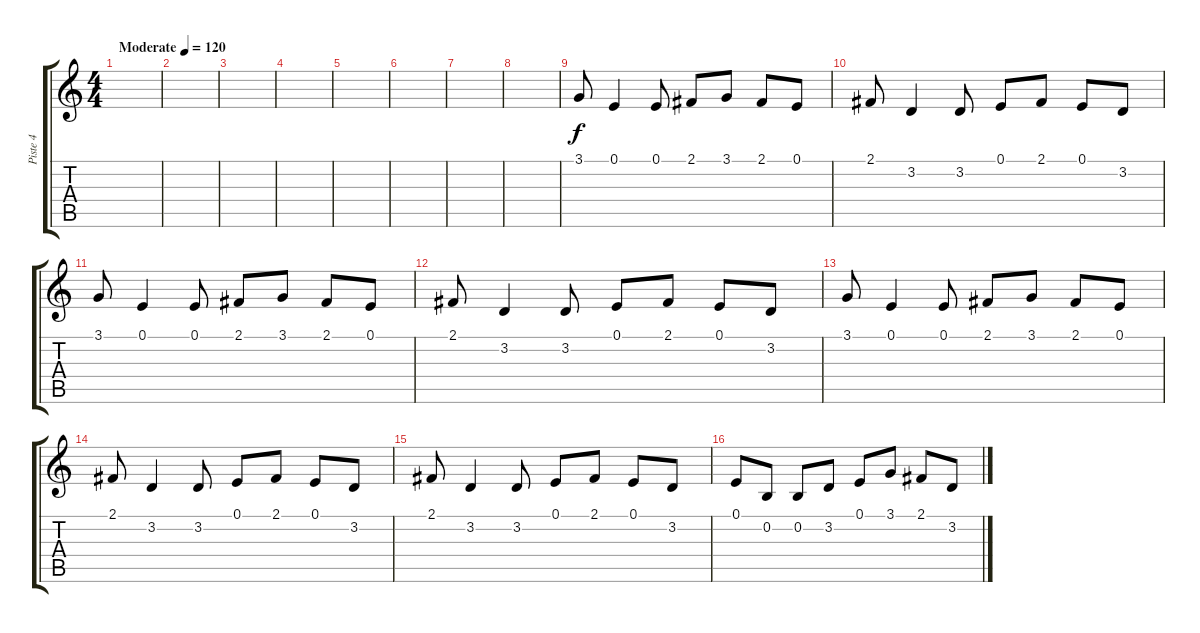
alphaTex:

\track ("Piste 4" "Piste 4") {instrument pad3polysynth}
\staff {score tabs}
\tuning (E4 B3 G3 D3 A2 E2) {hide}
\ts (4 4)
\tempo (120 "Moderate")
\clef g2
\ks c
|
|
|
|
|
|
|
|
3.1.8 0.1.4 0.1.8 2.1.8 3.1.8 2.1.8 0.1.8 |
2.1.8 3.2.4 3.2.8 0.1.8 2.1.8 0.1.8 3.2.8 |
3.1.8 0.1.4 0.1.8 2.1.8 3.1.8 2.1.8 0.1.8 |
2.1.8 3.2.4 3.2.8 0.1.8 2.1.8 0.1.8 3.2.8 |
3.1.8 0.1.4 0.1.8 2.1.8 3.1.8 2.1.8 0.1.8 |
2.1.8 3.2.4 3.2.8 0.1.8 2.1.8 0.1.8 3.2.8 |
2.1.8 3.2.4 3.2.8 0.1.8 2.1.8 0.1.8 3.2.8 |
0.1.8 0.2.8 0.2.8 3.2.8 0.1.8 3.1.8 2.1.8 3.2.8
